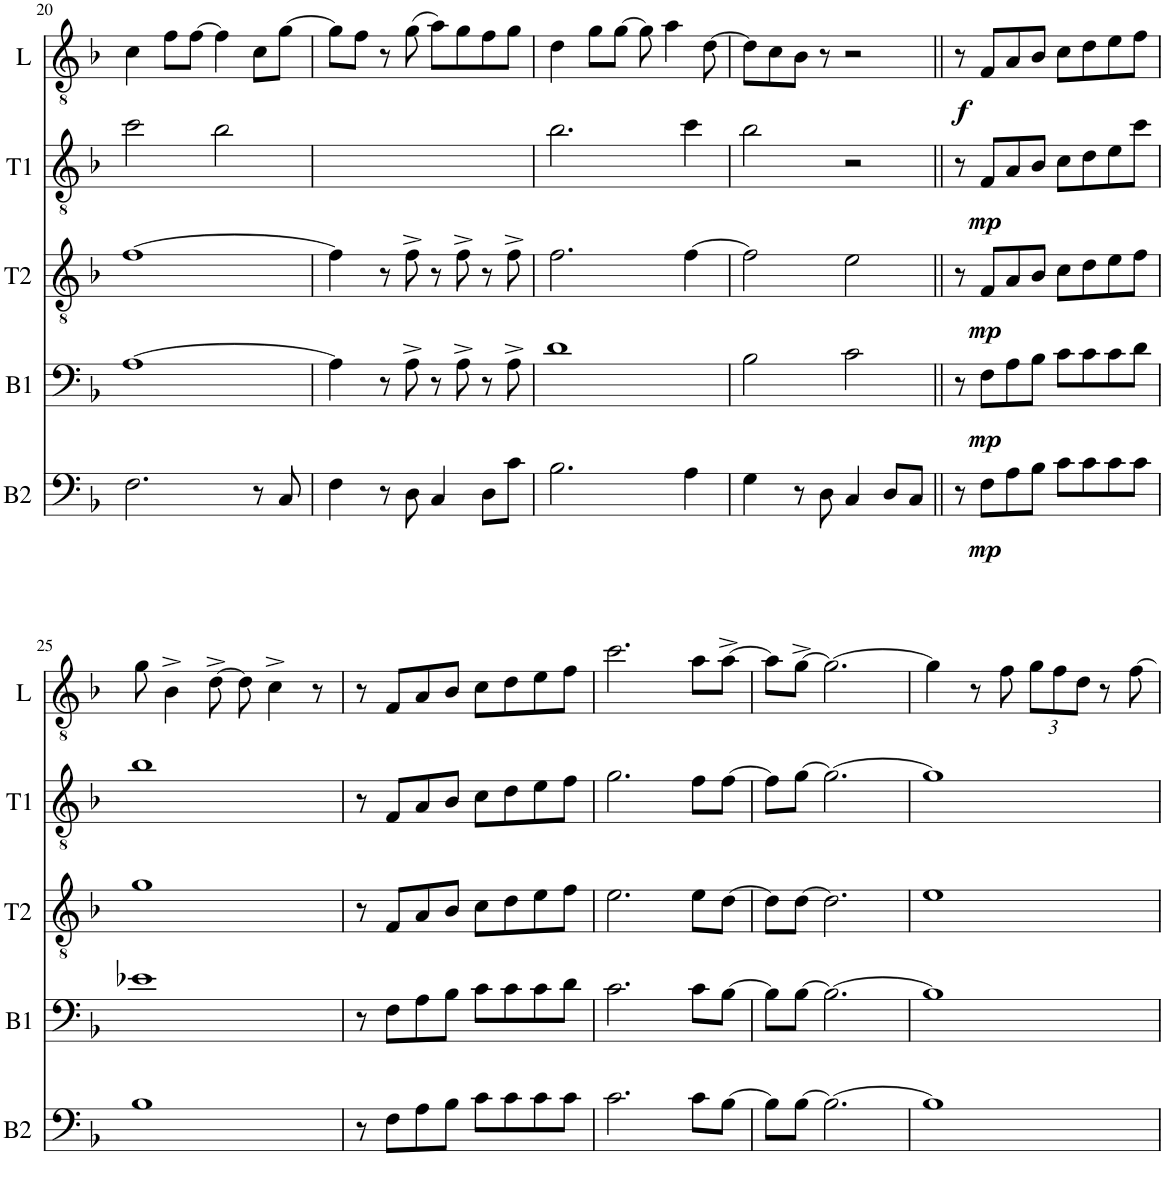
**kern	**dynam	**kern	**dynam	**kern	**dynam	**kern	**dynam	**kern	**dynam
*part5	*part5	*part4	*part4	*part3	*part3	*part2	*part2	*part1	*part1
*staff5	*staff5	*staff4	*staff4	*staff3	*staff3	*staff2	*staff2	*staff1	*staff1
*I"Bass	*	*I"Baritone	*	*I"Tenor 2	*	*I"Tenor 1	*	*I"Lead Tenor	*
*I'B2	*	*I'B1	*	*I'T2	*	*I'T1	*	*I'L	*
!!LO:PB:g=z
*clefF4	*	*clefF4	*	*clefGv2	*	*clefGv2	*	*clefGv2	*
*k[b-]	*	*k[b-]	*	*k[b-]	*	*k[b-]	*	*k[b-]	*
=20	=20	=20	=20	=20	=20	=20	=20	=20	=20
2.F\	.	[1A	.	[1f	.	2cc\	.	4c\	.
.	.	.	.	.	.	.	.	8f\L	.
.	.	.	.	.	.	.	.	[8f\J	.
.	.	.	.	.	.	2b-\	.	4f\]	.
8r	.	.	.	.	.	.	.	8c\L	.
8C/	.	.	.	.	.	.	.	[8g\J	.
=21	=21	=21	=21	=21	=21	=21	=21	=21	=21
4F\	.	4A\]	.	4f\]	.	1a	.	8g\L]	.
.	.	.	.	.	.	.	.	8f\J	.
8r	.	8r	.	8r	.	.	.	8r	.
8D\	.	8A^\	.	8f^\	.	.	.	(8g\	.
4C/	.	8r	.	8r	.	.	.	8a\L)	.
.	.	8A^\	.	8f^\	.	.	.	8g\	.
8D\L	.	8r	.	8r	.	.	.	8f\	.
8c\J	.	8A^\	.	8f^\	.	.	.	8g\J	.
=22	=22	=22	=22	=22	=22	=22	=22	=22	=22
2.B-\	.	1d	.	2.f\	.	2.b-\	.	4d\	.
.	.	.	.	.	.	.	.	8g\L	.
.	.	.	.	.	.	.	.	[8g\J	.
.	.	.	.	.	.	.	.	8g\]	.
.	.	.	.	.	.	.	.	4a\	.
4A\	.	.	.	[4f\	.	4cc\	.	.	.
.	.	.	.	.	.	.	.	[8d\	.
=23	=23	=23	=23	=23	=23	=23	=23	=23	=23
4G\	.	2B-\	.	2f\]	.	2b-\	.	8d\L]	.
.	.	.	.	.	.	.	.	8c\	.
8r	.	.	.	.	.	.	.	8B-\J	.
8D\	.	.	.	.	.	.	.	8r	.
4C/	.	2c\	.	2e\	.	2r	.	2r	.
8D/L	.	.	.	.	.	.	.	.	.
8C/J	.	.	.	.	.	.	.	.	.
=24||	=24||	=24||	=24||	=24||	=24||	=24||	=24||	=24||	=24||
!	!	!	!	!	!	!	!	!	!LO:DY:b
8r	.	8r	.	8r	.	8r	.	8r	f
!	!LO:DY:b	!	!LO:DY:b	!	!LO:DY:b	!	!LO:DY:b	!	!
8F\L	mp	8F\L	mp	8F/L	mp	8F/L	mp	8F/L	.
8A\	.	8A\	.	8A/	.	8A/	.	8A/	.
8B-\J	.	8B-\J	.	8B-/J	.	8B-/J	.	8B-/J	.
8c\L	.	8c\L	.	8c\L	.	8c\L	.	8c\L	.
8c\	.	8c\	.	8d\	.	8d\	.	8d\	.
8c\	.	8c\	.	8e\	.	8e\	.	8e\	.
8c\J	.	8d\J	.	8f\J	.	8cc\J	.	8f\J	.
!!LO:LB:g=z
=25	=25	=25	=25	=25	=25	=25	=25	=25	=25
1B-	.	1e-X	.	1g	.	1b-	.	8g\	.
.	.	.	.	.	.	.	.	4B-^\	.
.	.	.	.	.	.	.	.	[8d^\	.
.	.	.	.	.	.	.	.	8d\]	.
.	.	.	.	.	.	.	.	4c^\	.
.	.	.	.	.	.	.	.	8r	.
=26	=26	=26	=26	=26	=26	=26	=26	=26	=26
8r	.	8r	.	8r	.	8r	.	8r	.
8F\L	.	8F\L	.	8F/L	.	8F/L	.	8F/L	.
8A\	.	8A\	.	8A/	.	8A/	.	8A/	.
8B-\J	.	8B-\J	.	8B-/J	.	8B-/J	.	8B-/J	.
8c\L	.	8c\L	.	8c\L	.	8c\L	.	8c\L	.
8c\	.	8c\	.	8d\	.	8d\	.	8d\	.
8c\	.	8c\	.	8e\	.	8e\	.	8e\	.
8c\J	.	8d\J	.	8f\J	.	8f\J	.	8f\J	.
=27	=27	=27	=27	=27	=27	=27	=27	=27	=27
2.c\	.	2.c\	.	2.e\	.	2.g\	.	2.cc\	.
8c\L	.	8c\L	.	8e\L	.	8f\L	.	8a\L	.
[8B-\J	.	[8B-\J	.	[8d\J	.	[8f\J	.	[8a^\J	.
=28	=28	=28	=28	=28	=28	=28	=28	=28	=28
8B-\L]	.	8B-\L]	.	8d\L]	.	8f\L]	.	8a\L]	.
[8B-\J	.	[8B-\J	.	[8d\J	.	[8g\J	.	[8g^\J	.
2.B-\_	.	2.B-\_	.	2.d\]	.	2.g\_	.	2.g\_	.
=29	=29	=29	=29	=29	=29	=29	=29	=29	=29
1B-]	.	1B-]	.	1e	.	1g]	.	4g\]	.
.	.	.	.	.	.	.	.	8r	.
.	.	.	.	.	.	.	.	8f\	.
*	*	*	*	*	*	*	*	*Xbrackettup	*
.	.	.	.	.	.	.	.	12g\L	.
.	.	.	.	.	.	.	.	12f\	.
.	.	.	.	.	.	.	.	12d\J	.
.	.	.	.	.	.	.	.	8r	.
.	.	.	.	.	.	.	.	[8f\	.
=	=	=	=	=	=	=	=	=	=
*-	*-	*-	*-	*-	*-	*-	*-	*-	*-
